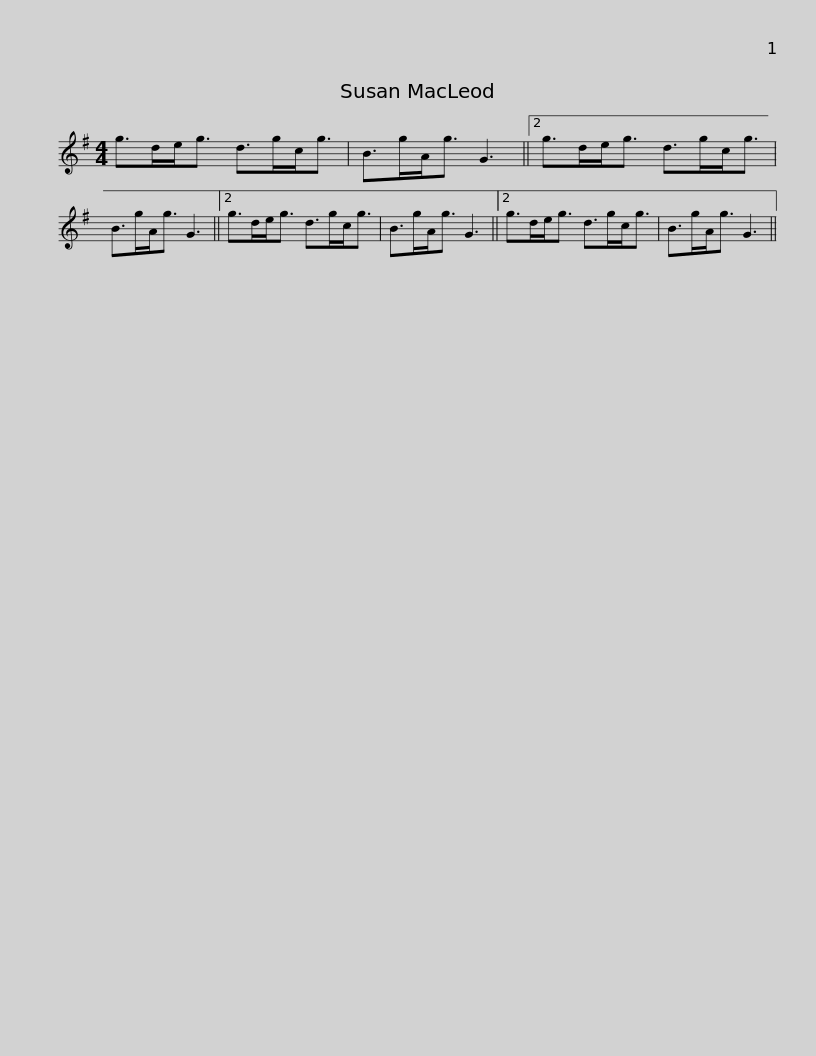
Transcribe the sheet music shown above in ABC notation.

X:1
L:1/8
M:4/4
I:linebreak $
K:G
V:1 treble
V:1
 g>de<g d>gc<g | B>gA<g G3 ||2 g>de<g d>gc<g | B>gA<g G3 ||2 g>de<g d>gc<g |$ %5
 B>gA<g G3 ||2 g>de<g d>gc<g | B>gA<g G3 || %8
